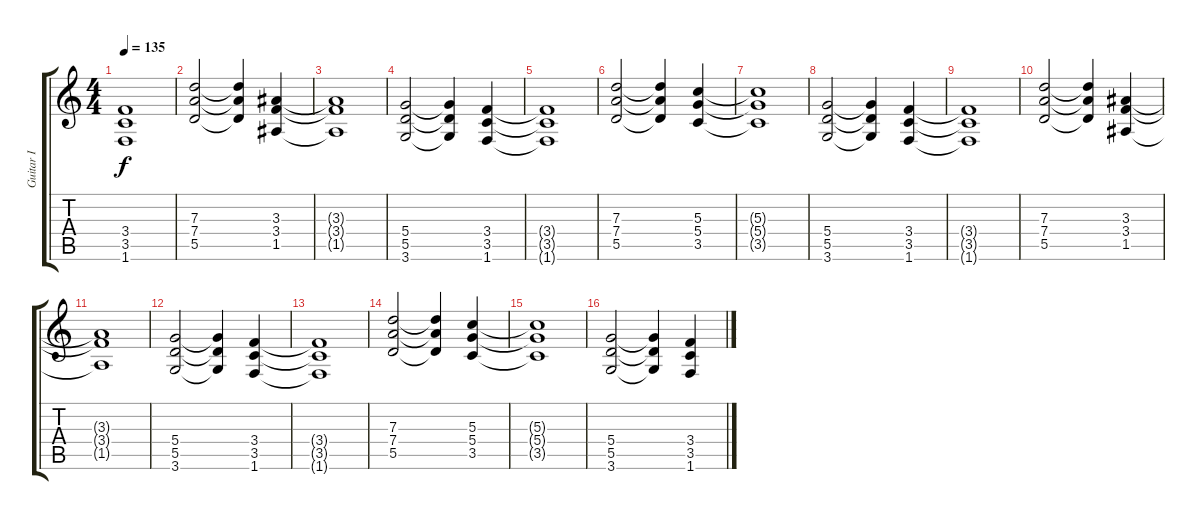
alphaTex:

\track ("Guitar I" "Guitar I") {instrument distortionguitar}
\staff {score tabs}
\tuning (E4 B3 G3 D3 A2 E2) {hide}
\ts (4 4)
\tempo 135
\clef g2
\ks c
(3.4{t} 3.5{t} 1.6{t}).1{dy f} |
(7.3 7.4 5.5).2 (7.3{t} 7.4{t} 5.5{t}).4 (3.3 3.4 1.5).4 |
(3.3{t} 3.4{t} 1.5{t}).1 |
(5.4 5.5 3.6).2 (5.4{t} 5.5{t} 3.6{t}).4 (3.4 3.5 1.6).4 |
(3.4{t} 3.5{t} 1.6{t}).1 |
(7.3 7.4 5.5).2 (7.3{t} 7.4{t} 5.5{t}).4 (5.3 5.4 3.5).4 |
(5.3{t} 5.4{t} 3.5{t}).1 |
(5.4 5.5 3.6).2 (5.4{t} 5.5{t} 3.6{t}).4 (3.4 3.5 1.6).4 |
(3.4{t} 3.5{t} 1.6{t}).1 |
(7.3 7.4 5.5).2 (7.3{t} 7.4{t} 5.5{t}).4 (3.3 3.4 1.5).4 |
(3.3{t} 3.4{t} 1.5{t}).1 |
(5.4 5.5 3.6).2 (5.4{t} 5.5{t} 3.6{t}).4 (3.4 3.5 1.6).4 |
(3.4{t} 3.5{t} 1.6{t}).1 |
(7.3 7.4 5.5).2 (7.3{t} 7.4{t} 5.5{t}).4 (5.3 5.4 3.5).4 |
(5.3{t} 5.4{t} 3.5{t}).1 |
(5.4 5.5 3.6).2 (5.4{t} 5.5{t} 3.6{t}).4 (3.4 3.5 1.6).4
